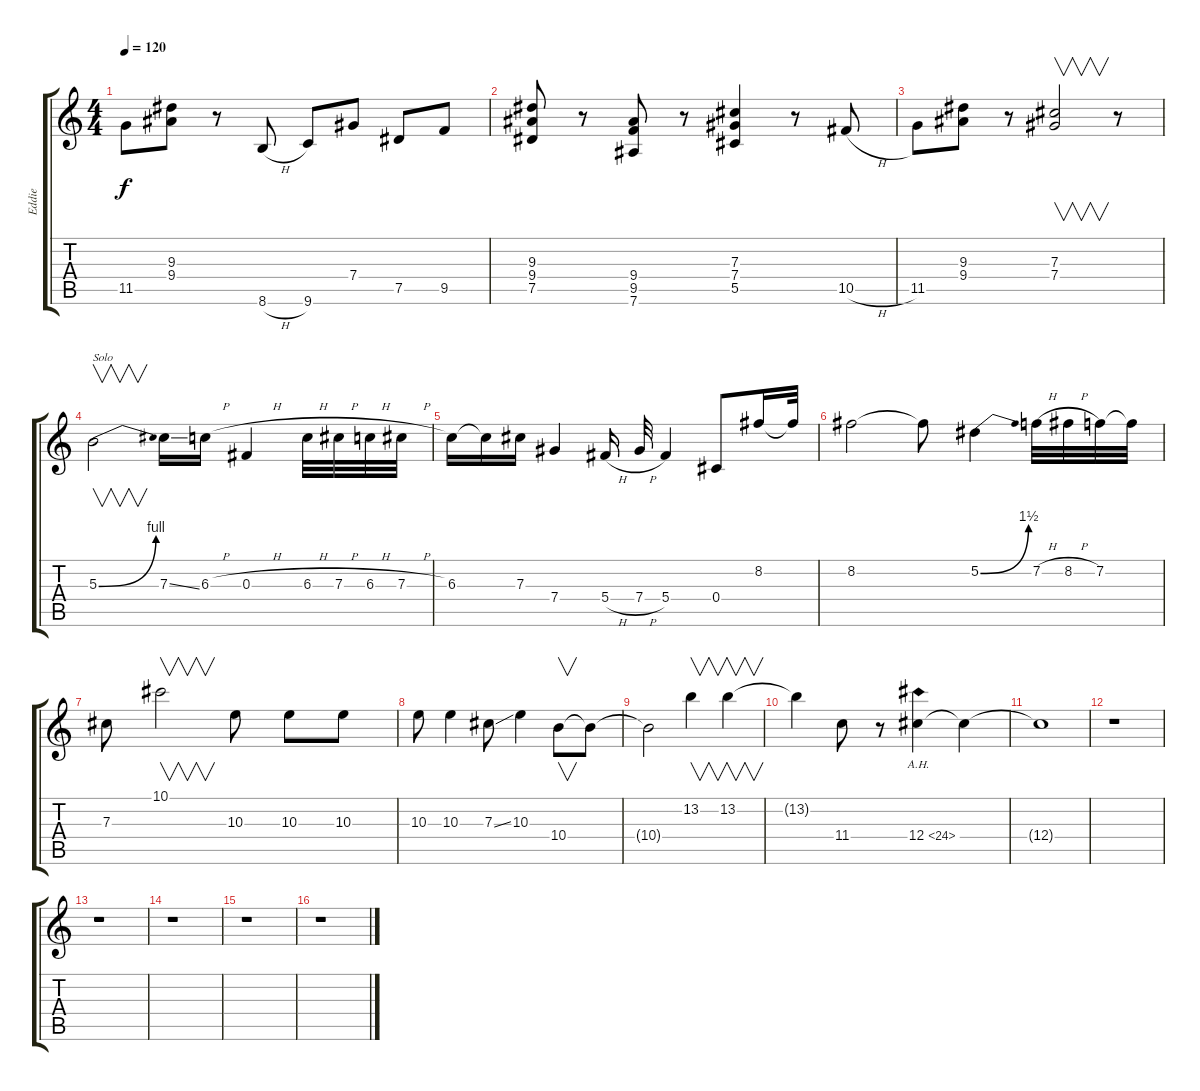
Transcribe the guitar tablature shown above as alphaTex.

\track ("Eddie" "Eddie") {instrument distortionguitar}
\staff {score tabs}
\tuning (Eb4 Bb3 Gb3 Db3 Ab2 Eb2) {hide}
\ts (4 4)
\tempo 120
\clef g2
\ks c
11.5.8{dy f} (9.3 9.4).8 r.8 8.6{h}.8 9.6.8 7.4.8 7.5.8 9.5.8 |
(9.3 9.4 7.5).8 r.8 (9.4 9.5 7.6).8 r.8 (7.3 7.4 5.5).4 r.8 10.5{h}.8 |
11.5.8 (9.3 9.4).8 r.8 (7.3 7.4).2{v} r.8 |
5.3{be (bend 0 0 60 4)}.2{v txt "Solo"} 7.3{ss}.16 6.3{h}.16 0.3{h}.4 6.3{h}.32 7.3{h}.32 6.3{h}.32 7.3{h}.32 |
6.3.16 6.3{t}.16 7.3.16 7.4.4 5.4{h}.16 7.4{h}.32 5.4.4 0.4.8 8.2.16 8.2{t}.32 |
8.2.2 8.2{t}.8 5.2{be (bend 0 0 60 6)}.4 7.2{h}.32 8.2{h}.32 7.2.32 7.2{t}.32 |
7.3.8 10.1.2{v} 10.3.8 10.3.8 10.3.8 |
10.3.8 10.3.4 7.3{ss}.8 10.3.4 10.4.8{v} 10.4{t}.8 |
10.4{t}.2 13.2.4{v} 13.2.4{v} |
13.2{t}.4 11.4.8 r.8 12.4{ah 12}.4 12.4{t}.4 |
12.4{t}.1 |
r.1 |
r.1 |
r.1 |
r.1 |
r.1
